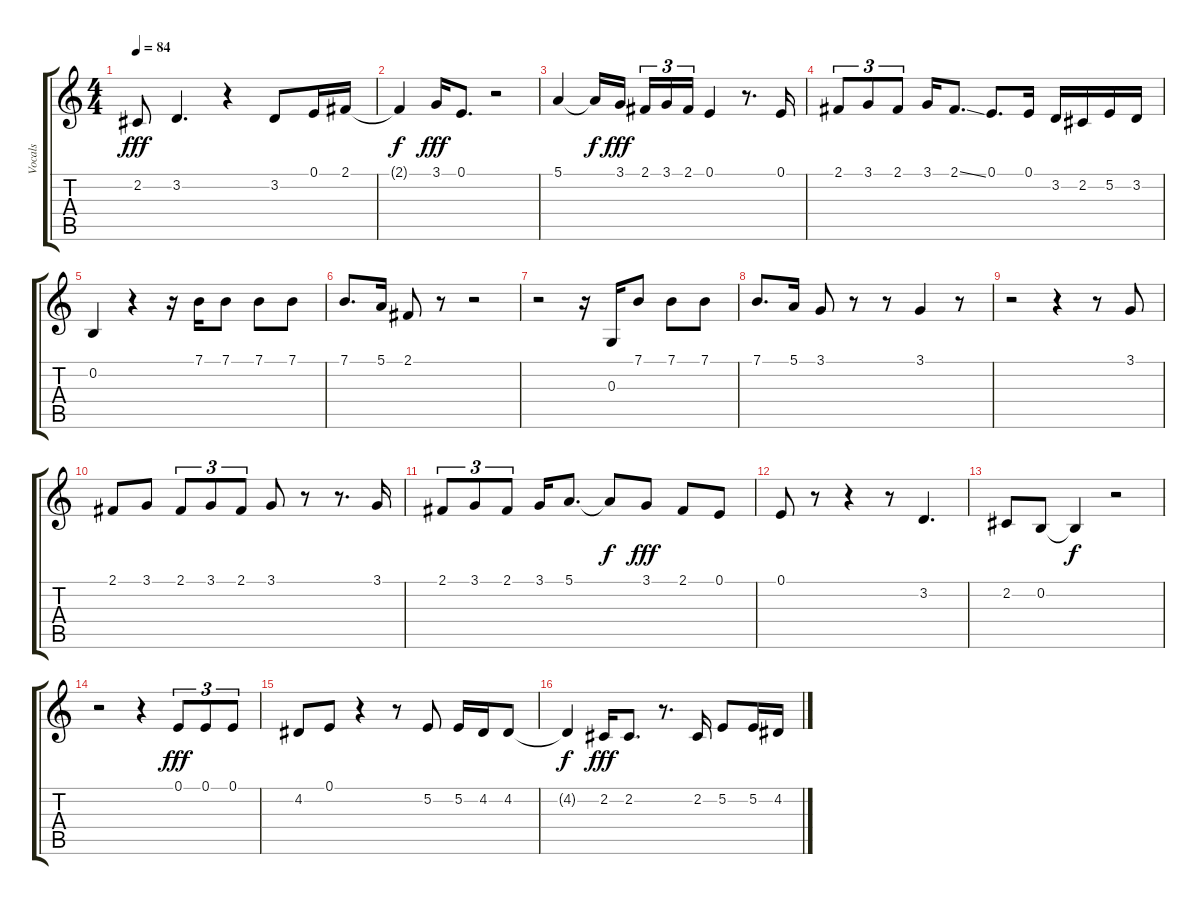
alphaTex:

\track ("Vocals" "Vocals") {instrument lead6voice}
\staff {score tabs}
\tuning (E4 B3 G3 D3 A2 E2) {hide}
\ts (4 4)
\tempo 84
\clef g2
\ks c
2.2.8{dy fff} 3.2.4{d} r.4 3.2.8 0.1.16 2.1.16 |
2.1{t}.4{dy f} 3.1.16{dy fff} 0.1.8{d} r.2 |
5.1.4 5.1{t}.16{dy f} 3.1.16{dy fff beam splitsecondary} 2.1.16{tu (3 2)} 3.1.16{tu (3 2)} 2.1.16{tu (3 2)} 0.1.4 r.8{d} 0.1.16 |
2.1.8{tu (3 2)} 3.1.8{tu (3 2)} 2.1.8{tu (3 2)} 3.1.16 2.1{ss}.8{d} 0.1.8{d} 0.1.16 3.2.16 2.2.16 5.2.16 3.2.16 |
0.2.4 r.4 r.16 7.1.16 7.1.8 7.1.8 7.1.8 |
7.1.8{d} 5.1.16 2.1.8 r.8 r.2 |
r.2 r.16 0.3.16 7.1.8 7.1.8 7.1.8 |
7.1.8{d} 5.1.16 3.1.8 r.8 r.8 3.1.4 r.8 |
r.2 r.4 r.8 3.1.8 |
2.1.8 3.1.8 2.1.8{tu (3 2)} 3.1.8{tu (3 2)} 2.1.8{tu (3 2)} 3.1.8 r.8 r.8{d} 3.1.16 |
2.1.8{tu (3 2)} 3.1.8{tu (3 2)} 2.1.8{tu (3 2)} 3.1.16 5.1.8{d} 5.1{t}.8{dy f} 3.1.8{dy fff} 2.1.8 0.1.8 |
0.1.8 r.8 r.4 r.8 3.2.4{d} |
2.2.8 0.2.8 0.2{t}.4{dy f} r.2 |
r.2 r.4 0.1.8{tu (3 2) dy fff} 0.1.8{tu (3 2)} 0.1.8{tu (3 2)} |
4.2.8 0.1.8 r.4 r.8 5.2.8 5.2.16 4.2.16 4.2.8 |
4.2{t}.4{dy f} 2.2.16{dy fff} 2.2.8{d} r.8{d} 2.2.16 5.2.8 5.2.16 4.2.16
